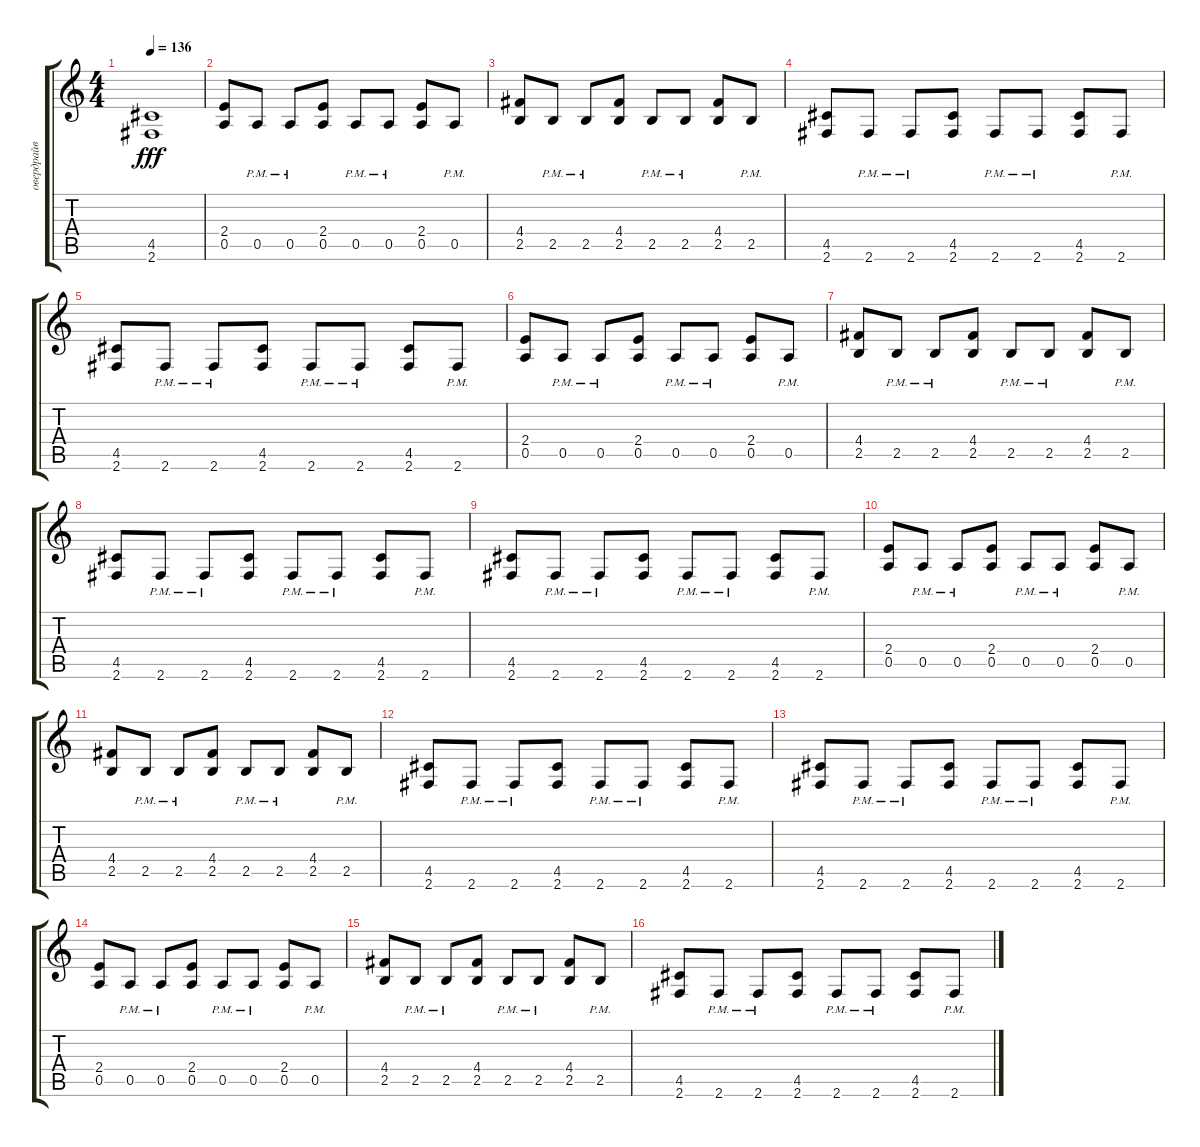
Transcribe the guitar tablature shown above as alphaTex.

\track ("овердрайв" "овердрайв") {instrument overdrivenguitar}
\staff {score tabs}
\tuning (E4 B3 G3 D3 A2 E2) {hide}
\ts (4 4)
\tempo 136
\clef g2
\ks c
(4.5 2.6).1{dy fff} |
(2.4 0.5).8 0.5{pm}.8 0.5{pm}.8 (2.4 0.5).8 0.5{pm}.8 0.5{pm}.8 (2.4 0.5).8 0.5{pm}.8 |
(4.4 2.5).8 2.5{pm}.8 2.5{pm}.8 (4.4 2.5).8 2.5{pm}.8 2.5{pm}.8 (4.4 2.5).8 2.5{pm}.8 |
(4.5 2.6).8 2.6{pm}.8 2.6{pm}.8 (4.5 2.6).8 2.6{pm}.8 2.6{pm}.8 (4.5 2.6).8 2.6{pm}.8 |
(4.5 2.6).8 2.6{pm}.8 2.6{pm}.8 (4.5 2.6).8 2.6{pm}.8 2.6{pm}.8 (4.5 2.6).8 2.6{pm}.8 |
(2.4 0.5).8 0.5{pm}.8 0.5{pm}.8 (2.4 0.5).8 0.5{pm}.8 0.5{pm}.8 (2.4 0.5).8 0.5{pm}.8 |
(4.4 2.5).8 2.5{pm}.8 2.5{pm}.8 (4.4 2.5).8 2.5{pm}.8 2.5{pm}.8 (4.4 2.5).8 2.5{pm}.8 |
(4.5 2.6).8 2.6{pm}.8 2.6{pm}.8 (4.5 2.6).8 2.6{pm}.8 2.6{pm}.8 (4.5 2.6).8 2.6{pm}.8 |
(4.5 2.6).8 2.6{pm}.8 2.6{pm}.8 (4.5 2.6).8 2.6{pm}.8 2.6{pm}.8 (4.5 2.6).8 2.6{pm}.8 |
(2.4 0.5).8 0.5{pm}.8 0.5{pm}.8 (2.4 0.5).8 0.5{pm}.8 0.5{pm}.8 (2.4 0.5).8 0.5{pm}.8 |
(4.4 2.5).8 2.5{pm}.8 2.5{pm}.8 (4.4 2.5).8 2.5{pm}.8 2.5{pm}.8 (4.4 2.5).8 2.5{pm}.8 |
(4.5 2.6).8 2.6{pm}.8 2.6{pm}.8 (4.5 2.6).8 2.6{pm}.8 2.6{pm}.8 (4.5 2.6).8 2.6{pm}.8 |
(4.5 2.6).8 2.6{pm}.8 2.6{pm}.8 (4.5 2.6).8 2.6{pm}.8 2.6{pm}.8 (4.5 2.6).8 2.6{pm}.8 |
(2.4 0.5).8 0.5{pm}.8 0.5{pm}.8 (2.4 0.5).8 0.5{pm}.8 0.5{pm}.8 (2.4 0.5).8 0.5{pm}.8 |
(4.4 2.5).8 2.5{pm}.8 2.5{pm}.8 (4.4 2.5).8 2.5{pm}.8 2.5{pm}.8 (4.4 2.5).8 2.5{pm}.8 |
(4.5 2.6).8 2.6{pm}.8 2.6{pm}.8 (4.5 2.6).8 2.6{pm}.8 2.6{pm}.8 (4.5 2.6).8 2.6{pm}.8
